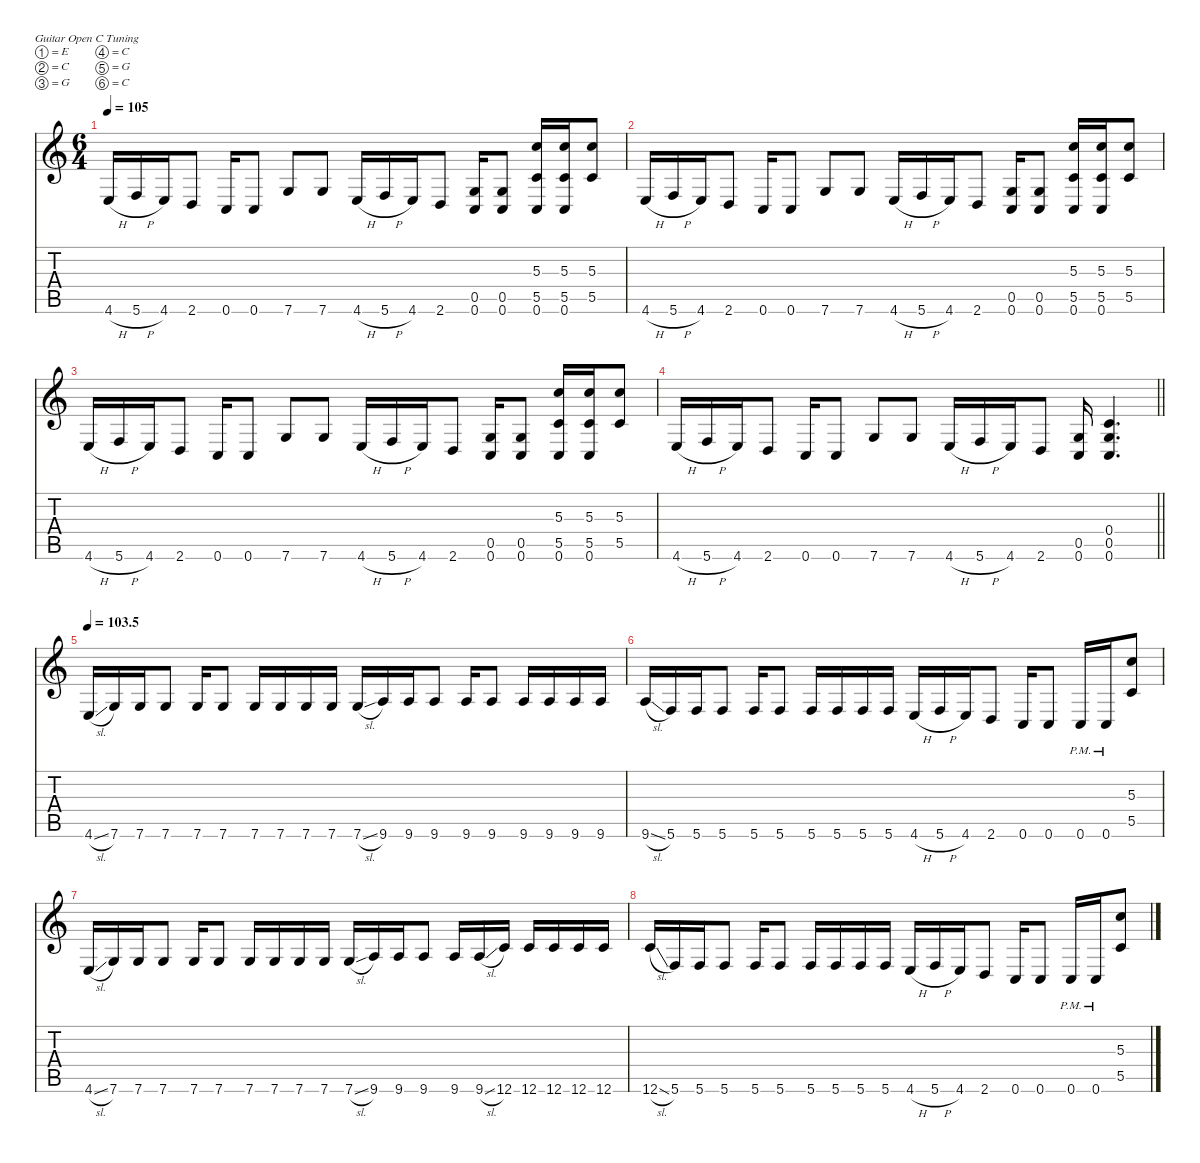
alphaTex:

\defaultSystemsLayout 4
\hideDynamics
\bracketExtendMode nobrackets
\singleTrackTrackNamePolicy hidden
\multiTrackTrackNamePolicy hidden
\firstSystemTrackNameMode fullname
\firstSystemTrackNameOrientation horizontal
\otherSystemsTrackNameOrientation horizontal
\track ("Devin Townsend" "s.guit.") {mute instrument acousticguitarsteel}
\staff {score tabs}
\tuning (E4 C4 G3 C3 G2 C2)
\ts (6 4)
\tempo 105
\clef g2
\ks c
4.6{h}.16{dy f beam Up} 5.6{h}.16{beam Up} 4.6.16{beam Up} 2.6.8{beam Up} 0.6.16{beam Up} 0.6.8{beam Up} 7.6.8{beam Up} 7.6.8{beam Up} 4.6{h}.16{beam Up} 5.6{h}.16{beam Up} 4.6.16{beam Up} 2.6.8{beam Up} (0.5 0.6).16{beam Up} (0.5 0.6).8{beam Up} (5.3 5.5 0.6).16{beam Up} (5.3 5.5 0.6).16{beam Up} (5.3 5.5).8{beam Up} |
4.6{h}.16{beam Up} 5.6{h}.16{beam Up} 4.6.16{beam Up} 2.6.8{beam Up} 0.6.16{beam Up} 0.6.8{beam Up} 7.6.8{beam Up} 7.6.8{beam Up} 4.6{h}.16{beam Up} 5.6{h}.16{beam Up} 4.6.16{beam Up} 2.6.8{beam Up} (0.5 0.6).16{beam Up} (0.5 0.6).8{beam Up} (5.3 5.5 0.6).16{beam Up} (5.3 5.5 0.6).16{beam Up} (5.3 5.5).8{beam Up} |
4.6{h}.16{beam Up} 5.6{h}.16{beam Up} 4.6.16{beam Up} 2.6.8{beam Up} 0.6.16{beam Up} 0.6.8{beam Up} 7.6.8{beam Up} 7.6.8{beam Up} 4.6{h}.16{beam Up} 5.6{h}.16{beam Up} 4.6.16{beam Up} 2.6.8{beam Up} (0.5 0.6).16{beam Up} (0.5 0.6).8{beam Up} (5.3 5.5 0.6).16{beam Up} (5.3 5.5 0.6).16{beam Up} (5.3 5.5).8{beam Up} |
\barLineRight lightlight
4.6{h}.16{beam Up} 5.6{h}.16{beam Up} 4.6.16{beam Up} 2.6.8{beam Up} 0.6.16{beam Up} 0.6.8{beam Up} 7.6.8{beam Up} 7.6.8{beam Up} 4.6{h}.16{beam Up} 5.6{h}.16{beam Up} 4.6.16{beam Up} 2.6.8{beam Up} (0.5 0.6).16{beam Up} (0.4 0.5 0.6).4{d beam Up} |
\tempo
103.5 4.6{sl}.16{beam Up} 7.6.16{beam Up} 7.6.16{beam Up} 7.6.8{beam Up} 7.6.16{beam Up} 7.6.8{beam Up} 7.6.16{beam Up} 7.6.16{beam Up} 7.6.16{beam Up} 7.6.16{beam Up} 7.6{sl}.16{beam Up} 9.6.16{beam Up} 9.6.16{beam Up} 9.6.8{beam Up} 9.6.16{beam Up} 9.6.8{beam Up} 9.6.16{beam Up} 9.6.16{beam Up} 9.6.16{beam Up} 9.6.16{beam Up} |
9.6{sl}.16{beam Up} 5.6.16{beam Up} 5.6.16{beam Up} 5.6.8{beam Up} 5.6.16{beam Up} 5.6.8{beam Up} 5.6.16{beam Up} 5.6.16{beam Up} 5.6.16{beam Up} 5.6.16{beam Up} 4.6{h}.16{beam Up} 5.6{h}.16{beam Up} 4.6.16{beam Up} 2.6.8{beam Up} 0.6.16{beam Up} 0.6.8{beam Up} 0.6{pm}.16{beam Up} 0.6{pm}.16{beam Up} (5.3 5.5).8{beam Up} |
4.6{sl}.16{beam Up} 7.6.16{beam Up} 7.6.16{beam Up} 7.6.8{beam Up} 7.6.16{beam Up} 7.6.8{beam Up} 7.6.16{beam Up} 7.6.16{beam Up} 7.6.16{beam Up} 7.6.16{beam Up} 7.6{sl}.16{beam Up} 9.6.16{beam Up} 9.6.16{beam Up} 9.6.8{beam Up} 9.6.16{beam Up} 9.6{sl}.16{beam Up} 12.6.16{beam Up} 12.6.16{beam Up} 12.6.16{beam Up} 12.6.16{beam Up} 12.6.16{beam Up} |
12.6{sl}.16{beam Up} 5.6.16{beam Up} 5.6.16{beam Up} 5.6.8{beam Up} 5.6.16{beam Up} 5.6.8{beam Up} 5.6.16{beam Up} 5.6.16{beam Up} 5.6.16{beam Up} 5.6.16{beam Up} 4.6{h}.16{beam Up} 5.6{h}.16{beam Up} 4.6.16{beam Up} 2.6.8{beam Up} 0.6.16{beam Up} 0.6.8{beam Up} 0.6{pm}.16{beam Up} 0.6{pm}.16{beam Up} (5.3 5.5).8{beam Up}
